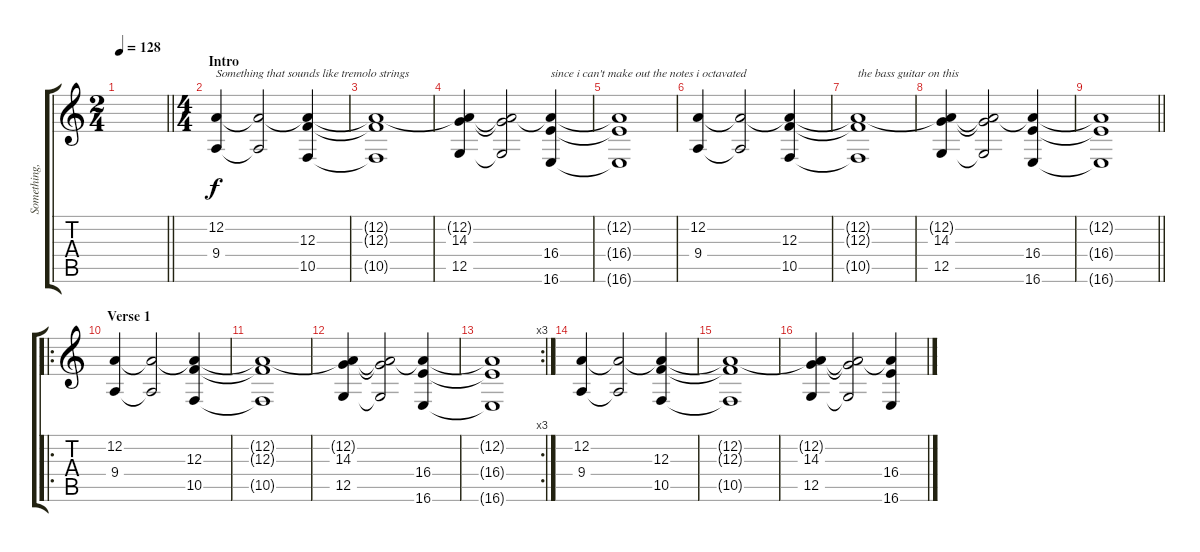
\track ("Something, Something" "Something,") {instrument tremolostrings}
\staff {score tabs}
\tuning (D4 A3 F3 C3 G2 C2) {hide}
\ts (2 4)
\tempo 128
\clef g2
\barLineRight lightlight
\ks c
|
\ts (4 4)
\section ("" "Intro")
(12.2 9.4).4{txt "Something that sounds like tremolo strings"} (12.2{t} 9.4{t}).2 (12.2{t} 12.3 10.5).4 |
(12.2{t} 12.3{t} 10.5{t}).1 |
(12.2{t} 14.3 12.5).4 (12.2{t} 14.3{t} 12.5{t}).2 (12.2{t} 16.4 16.6).4{txt "since i can't make out the notes i octavated"} |
(12.2{t} 16.4{t} 16.6{t}).1 |
(12.2 9.4).4 (12.2{t} 9.4{t}).2 (12.2{t} 12.3 10.5).4 |
(12.2{t} 12.3{t} 10.5{t}).1{txt "the bass guitar on this"} |
(12.2{t} 14.3 12.5).4 (12.2{t} 14.3{t} 12.5{t}).2 (12.2{t} 16.4 16.6).4 |
\barLineRight lightlight
(12.2{t} 16.4{t} 16.6{t}).1 |
\ro
\section ("" "Verse 1")
(12.2 9.4).4 (12.2{t} 9.4{t}).2 (12.2{t} 12.3 10.5).4 |
(12.2{t} 12.3{t} 10.5{t}).1 |
(12.2{t} 14.3 12.5).4 (12.2{t} 14.3{t} 12.5{t}).2 (12.2{t} 16.4 16.6).4 |
\rc 3
(12.2{t} 16.4{t} 16.6{t}).1 |
(12.2 9.4).4 (12.2{t} 9.4{t}).2 (12.2{t} 12.3 10.5).4 |
(12.2{t} 12.3{t} 10.5{t}).1 |
(12.2{t} 14.3 12.5).4 (12.2{t} 14.3{t} 12.5{t}).2 (12.2{t} 16.4 16.6).4
